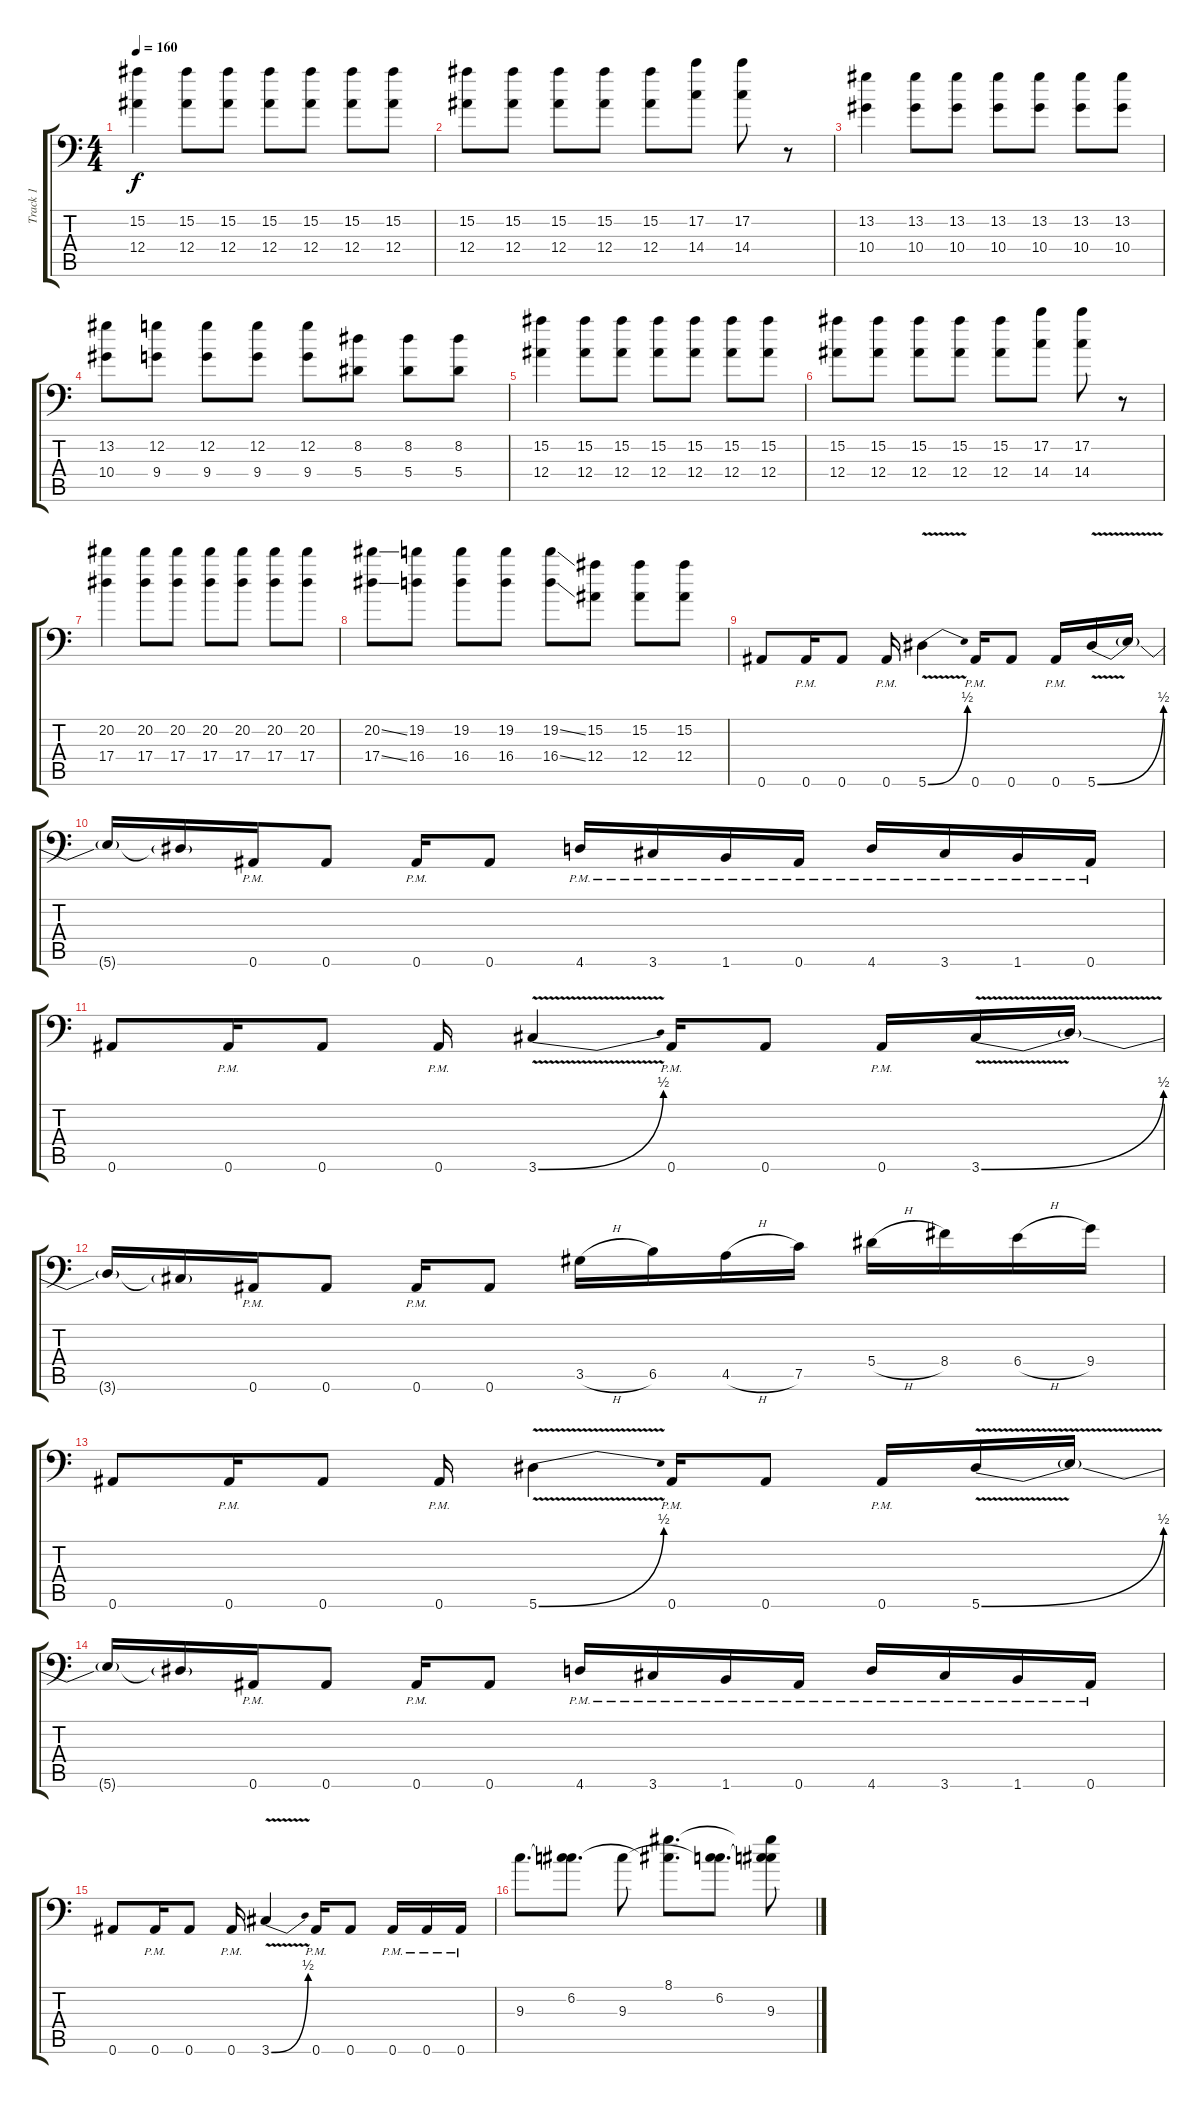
\track ("Track 1" "Track 1") {instrument acousticguitarsteel}
\staff {score tabs}
\tuning (C4 G3 Eb3 Bb2 F2 Bb1) {hide}
\ts (4 4)
\tempo 160
\clef f4
\ks c
(15.2 12.4).4{dy f} (15.2 12.4).8 (15.2 12.4).8 (15.2 12.4).8 (15.2 12.4).8 (15.2 12.4).8 (15.2 12.4).8 |
(15.2 12.4).8 (15.2 12.4).8 (15.2 12.4).8 (15.2 12.4).8 (15.2 12.4).8 (17.2 14.4).8 (17.2 14.4).8 r.8 |
(13.2 10.4).4 (13.2 10.4).8 (13.2 10.4).8 (13.2 10.4).8 (13.2 10.4).8 (13.2 10.4).8 (13.2 10.4).8 |
(13.2 10.4).8 (12.2 9.4).8 (12.2 9.4).8 (12.2 9.4).8 (12.2 9.4).8 (8.2 5.4).8 (8.2 5.4).8 (8.2 5.4).8 |
(15.2 12.4).4 (15.2 12.4).8 (15.2 12.4).8 (15.2 12.4).8 (15.2 12.4).8 (15.2 12.4).8 (15.2 12.4).8 |
(15.2 12.4).8 (15.2 12.4).8 (15.2 12.4).8 (15.2 12.4).8 (15.2 12.4).8 (17.2 14.4).8 (17.2 14.4).8 r.8 |
(20.2 17.4).4 (20.2 17.4).8 (20.2 17.4).8 (20.2 17.4).8 (20.2 17.4).8 (20.2 17.4).8 (20.2 17.4).8 |
(20.2{ss} 17.4{ss}).8 (19.2 16.4).8 (19.2 16.4).8 (19.2 16.4).8 (19.2{ss} 16.4{ss}).8 (15.2 12.4).8 (15.2 12.4).8 (15.2 12.4).8 |
0.6.8 0.6{pm}.16 0.6.8 0.6{pm}.16 5.6{be (bend 0 0 60 2) v}.4 0.6{pm}.16 0.6.8 0.6{pm}.16 5.6{be (bend 0 0 60 2) v}.16 5.6{t}.16 |
5.6{t}.16 5.6{t}.16 0.6{pm}.16 0.6.8 0.6{pm}.16 0.6.8 4.6{pm}.16 3.6{pm}.16 1.6{pm}.16 0.6{pm}.16 4.6{pm}.16 3.6{pm}.16 1.6{pm}.16 0.6{pm}.16 |
0.6.8 0.6{pm}.16 0.6.8 0.6{pm}.16 3.6{be (bend 0 0 60 2) v}.4 0.6{pm}.16 0.6.8 0.6{pm}.16 3.6{be (bend 0 0 60 2) v}.16 3.6{t}.16 |
3.6{t}.16 3.6{t}.16 0.6{pm}.16 0.6.8 0.6{pm}.16 0.6.8 3.5{h}.16 6.5.16 4.5{h}.16 7.5.16 5.4{h}.16 8.4.16 6.4{h}.16 9.4.16 |
0.6.8 0.6{pm}.16 0.6.8 0.6{pm}.16 5.6{be (bend 0 0 60 2) v}.4 0.6{pm}.16 0.6.8 0.6{pm}.16 5.6{be (bend 0 0 60 2) v}.16 5.6{t}.16 |
5.6{t}.16 5.6{t}.16 0.6{pm}.16 0.6.8 0.6{pm}.16 0.6.8 4.6{pm}.16 3.6{pm}.16 1.6{pm}.16 0.6{pm}.16 4.6{pm}.16 3.6{pm}.16 1.6{pm}.16 0.6{pm}.16 |
0.6.8 0.6{pm}.16 0.6.8 0.6{pm}.16 3.6{be (bend 0 0 60 2) v}.4 0.6{pm}.16 0.6.8 0.6{pm}.16 0.6{pm}.16 0.6{pm}.16 |
9.3.8{d} (6.2 9.3{t}).8{d} 9.3.8 (8.1 6.2{t}).8{d} (6.2 9.3{t}).8{d} (8.1{t} 6.2{t} 9.3).8
